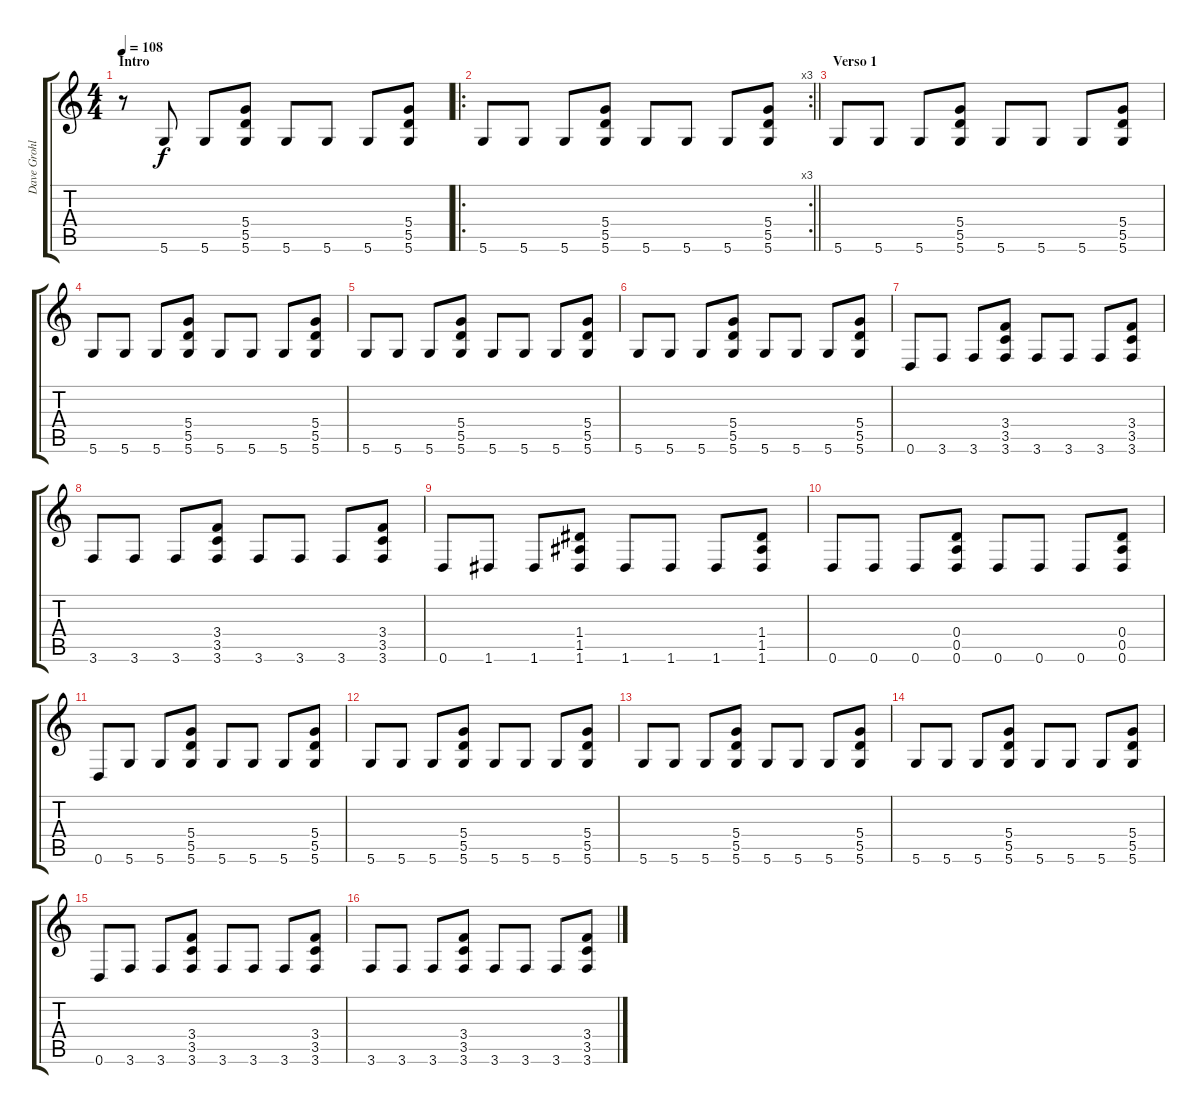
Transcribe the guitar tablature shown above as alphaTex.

\track ("Dave Grohl" "Dave Grohl") {instrument electricguitarmuted}
\staff {score tabs}
\tuning (E4 B3 G3 D3 A2 D2) {hide}
\ts (4 4)
\section ("" "Intro")
\tempo 108
\clef g2
\ks c
r.8{dy f instrument electricguitarmuted} 5.6.8 5.6.8 (5.4 5.5 5.6).8 5.6.8 5.6.8 5.6.8 (5.4 5.5 5.6).8 |
\ro
\rc 3
\barLineRight lightlight
5.6.8 5.6.8 5.6.8 (5.4 5.5 5.6).8 5.6.8 5.6.8 5.6.8 (5.4 5.5 5.6).8 |
\section ("" "Verso 1")
5.6.8 5.6.8 5.6.8 (5.4 5.5 5.6).8 5.6.8 5.6.8 5.6.8 (5.4 5.5 5.6).8 |
5.6.8 5.6.8 5.6.8 (5.4 5.5 5.6).8 5.6.8 5.6.8 5.6.8 (5.4 5.5 5.6).8 |
5.6.8 5.6.8 5.6.8 (5.4 5.5 5.6).8 5.6.8 5.6.8 5.6.8 (5.4 5.5 5.6).8 |
5.6.8 5.6.8 5.6.8 (5.4 5.5 5.6).8 5.6.8 5.6.8 5.6.8 (5.4 5.5 5.6).8 |
0.6.8 3.6.8 3.6.8 (3.4 3.5 3.6).8 3.6.8 3.6.8 3.6.8 (3.4 3.5 3.6).8 |
3.6.8 3.6.8 3.6.8 (3.4 3.5 3.6).8 3.6.8 3.6.8 3.6.8 (3.4 3.5 3.6).8 |
0.6.8 1.6.8 1.6.8 (1.4 1.5 1.6).8 1.6.8 1.6.8 1.6.8 (1.4 1.5 1.6).8 |
0.6.8 0.6.8 0.6.8 (0.4 0.5 0.6).8 0.6.8 0.6.8 0.6.8 (0.4 0.5 0.6).8 |
0.6.8 5.6.8 5.6.8 (5.4 5.5 5.6).8 5.6.8 5.6.8 5.6.8 (5.4 5.5 5.6).8 |
5.6.8 5.6.8 5.6.8 (5.4 5.5 5.6).8 5.6.8 5.6.8 5.6.8 (5.4 5.5 5.6).8 |
5.6.8 5.6.8 5.6.8 (5.4 5.5 5.6).8 5.6.8 5.6.8 5.6.8 (5.4 5.5 5.6).8 |
5.6.8 5.6.8 5.6.8 (5.4 5.5 5.6).8 5.6.8 5.6.8 5.6.8 (5.4 5.5 5.6).8 |
0.6.8 3.6.8 3.6.8 (3.4 3.5 3.6).8 3.6.8 3.6.8 3.6.8 (3.4 3.5 3.6).8 |
3.6.8 3.6.8 3.6.8 (3.4 3.5 3.6).8 3.6.8 3.6.8 3.6.8 (3.4 3.5 3.6).8
